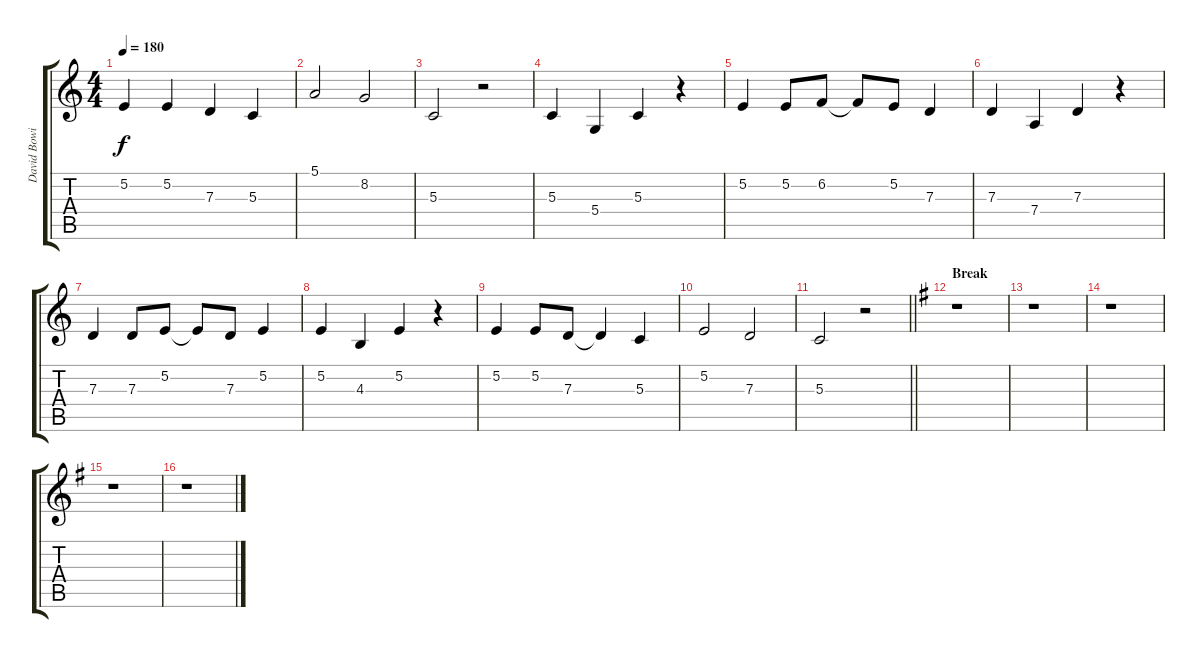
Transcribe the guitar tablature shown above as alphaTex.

\track ("David Bowie (Vocals)" "David Bowi") {instrument voiceoohs}
\staff {score tabs}
\tuning (E4 B3 G3 D3 A2 E2) {hide}
\ts (4 4)
\tempo 180
\clef g2
\ks c
5.2.4{dy f} 5.2.4 7.3.4 5.3.4 |
5.1.2 8.2.2 |
5.3.2 r.2 |
5.3.4 5.4.4 5.3.4 r.4 |
5.2.4 5.2.8 6.2.8 6.2{t}.8 5.2.8 7.3.4 |
7.3.4 7.4.4 7.3.4 r.4 |
7.3.4 7.3.8 5.2.8 5.2{t}.8 7.3.8 5.2.4 |
5.2.4 4.3.4 5.2.4 r.4 |
5.2.4 5.2.8 7.3.8 7.3{t}.4 5.3.4 |
5.2.2 7.3.2 |
\barLineRight lightlight
5.3.2 r.2 |
\section ("" "Break")
\ks g
r.1 |
r.1 |
r.1 |
r.1 |
r.1
